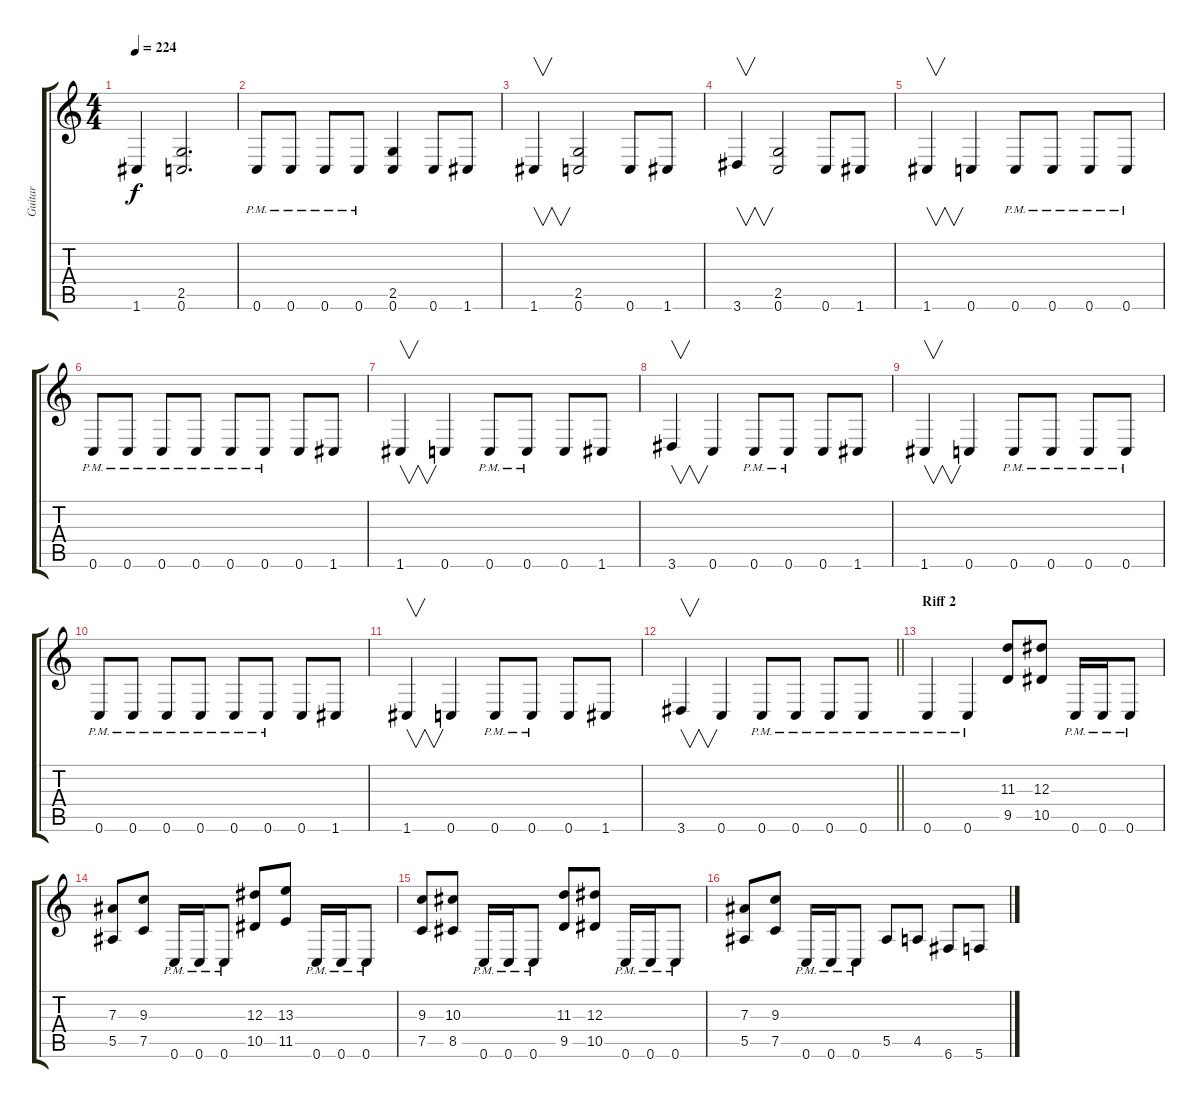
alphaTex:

\track ("Guitar" "Guitar") {instrument distortionguitar}
\staff {score tabs}
\tuning (C4 G3 Eb3 Bb2 F2 C2) {hide}
\ts (4 4)
\tempo 224
\clef g2
\ks c
1.6.4{dy f} (2.5 0.6).2{d} |
0.6{pm}.8 0.6{pm}.8 0.6{pm}.8 0.6{pm}.8 (2.5 0.6).4 0.6.8 1.6.8 |
1.6.4{v} (2.5 0.6).2 0.6.8 1.6.8 |
3.6.4{v} (2.5 0.6).2 0.6.8 1.6.8 |
1.6.4{v} 0.6.4 0.6{pm}.8 0.6{pm}.8 0.6{pm}.8 0.6{pm}.8 |
0.6{pm}.8 0.6{pm}.8 0.6{pm}.8 0.6{pm}.8 0.6{pm}.8 0.6{pm}.8 0.6.8 1.6.8 |
1.6.4{v} 0.6.4 0.6{pm}.8 0.6{pm}.8 0.6.8 1.6.8 |
3.6.4{v} 0.6.4 0.6{pm}.8 0.6{pm}.8 0.6.8 1.6.8 |
1.6.4{v} 0.6.4 0.6{pm}.8 0.6{pm}.8 0.6{pm}.8 0.6{pm}.8 |
0.6{pm}.8 0.6{pm}.8 0.6{pm}.8 0.6{pm}.8 0.6{pm}.8 0.6{pm}.8 0.6.8 1.6.8 |
1.6.4{v} 0.6.4 0.6{pm}.8 0.6{pm}.8 0.6.8 1.6.8 |
\barLineRight lightlight
3.6.4{v} 0.6.4 0.6{pm}.8 0.6{pm}.8 0.6{pm}.8 0.6{pm}.8 |
\section ("" "Riff 2")
0.6{pm}.4 0.6{pm}.4 (11.3 9.5).8 (12.3 10.5).8 0.6{pm}.16 0.6{pm}.16 0.6{pm}.8 |
(7.3 5.5).8 (9.3 7.5).8 0.6{pm}.16 0.6{pm}.16 0.6{pm}.8 (12.3 10.5).8 (13.3 11.5).8 0.6{pm}.16 0.6{pm}.16 0.6{pm}.8 |
(9.3 7.5).8 (10.3 8.5).8 0.6{pm}.16 0.6{pm}.16 0.6{pm}.8 (11.3 9.5).8 (12.3 10.5).8 0.6{pm}.16 0.6{pm}.16 0.6{pm}.8 |
(7.3 5.5).8 (9.3 7.5).8 0.6{pm}.16 0.6{pm}.16 0.6{pm}.8 5.5.8 4.5.8 6.6.8 5.6.8
